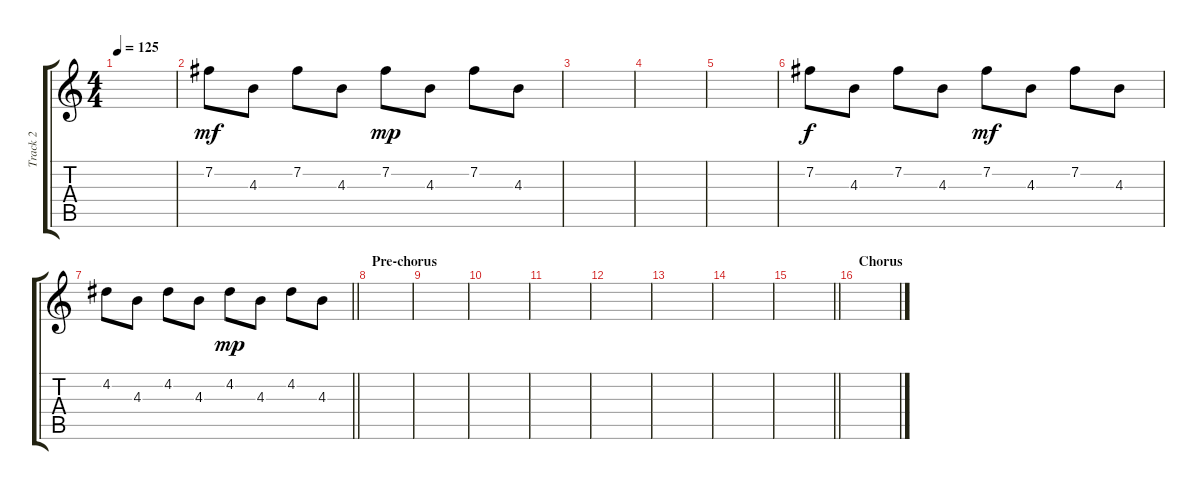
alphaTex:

\track ("Track 2" "Track 2") {instrument overdrivenguitar}
\staff {score tabs}
\tuning (E4 B3 G3 D3 A2 E2) {hide}
\ts (4 4)
\tempo 125
\clef g2
\ks c
|
7.2.8{dy mf volume 10} 4.3.8 7.2.8 4.3.8 7.2.8{dy mp} 4.3.8 7.2.8 4.3.8 |
|
|
|
7.2.8{dy f} 4.3.8 7.2.8 4.3.8 7.2.8{dy mf} 4.3.8 7.2.8 4.3.8 |
\barLineRight lightlight
4.2.8 4.3.8 4.2.8 4.3.8 4.2.8{dy mp} 4.3.8 4.2.8 4.3.8 |
\section ("" "Pre-chorus")
|
|
|
|
|
|
|
\barLineRight lightlight
|
\section ("" "Chorus")
